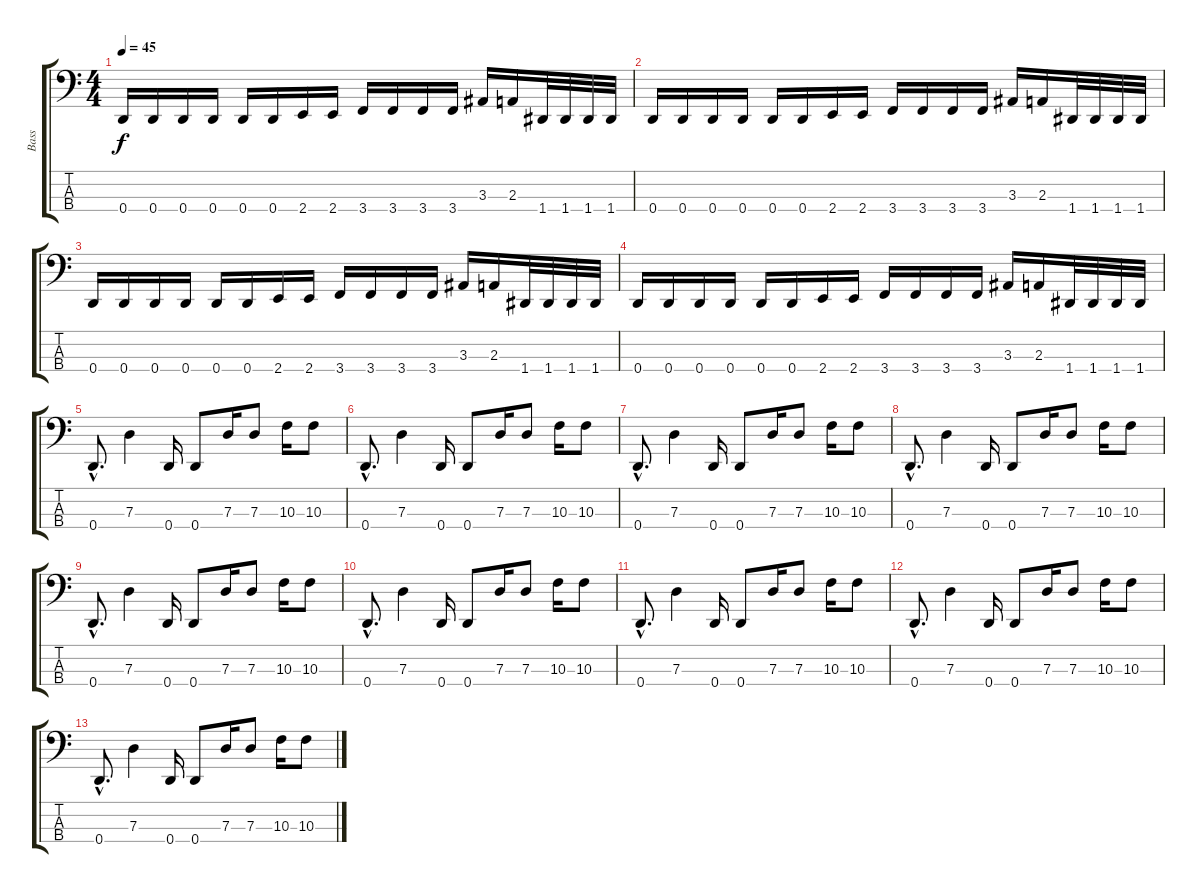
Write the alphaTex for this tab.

\track ("Bass" "Bass") {instrument electricbasspick}
\staff {score tabs}
\tuning (F2 C2 G1 D1) {hide}
\ts (4 4)
\tempo 45
\clef f4
\ks c
0.4.16{dy f} 0.4.16 0.4.16 0.4.16 0.4.16 0.4.16 2.4.16 2.4.16 3.4.16 3.4.16 3.4.16 3.4.16 3.3.16 2.3.16 1.4.32 1.4.32 1.4.32 1.4.32 |
0.4.16 0.4.16 0.4.16 0.4.16 0.4.16 0.4.16 2.4.16 2.4.16 3.4.16 3.4.16 3.4.16 3.4.16 3.3.16 2.3.16 1.4.32 1.4.32 1.4.32 1.4.32 |
0.4.16 0.4.16 0.4.16 0.4.16 0.4.16 0.4.16 2.4.16 2.4.16 3.4.16 3.4.16 3.4.16 3.4.16 3.3.16 2.3.16 1.4.32 1.4.32 1.4.32 1.4.32 |
0.4.16 0.4.16 0.4.16 0.4.16 0.4.16 0.4.16 2.4.16 2.4.16 3.4.16 3.4.16 3.4.16 3.4.16 3.3.16 2.3.16 1.4.32 1.4.32 1.4.32 1.4.32 |
0.4{hac}.8{d} 7.3.4 0.4.16 0.4.8 7.3.16 7.3.8 10.3.16 10.3.8 |
0.4{hac}.8{d} 7.3.4 0.4.16 0.4.8 7.3.16 7.3.8 10.3.16 10.3.8 |
0.4{hac}.8{d} 7.3.4 0.4.16 0.4.8 7.3.16 7.3.8 10.3.16 10.3.8 |
0.4{hac}.8{d} 7.3.4 0.4.16 0.4.8 7.3.16 7.3.8 10.3.16 10.3.8 |
0.4{hac}.8{d} 7.3.4 0.4.16 0.4.8 7.3.16 7.3.8 10.3.16 10.3.8 |
0.4{hac}.8{d volume 0} 7.3.4 0.4.16 0.4.8 7.3.16 7.3.8 10.3.16 10.3.8 |
0.4{hac}.8{d} 7.3.4 0.4.16 0.4.8 7.3.16 7.3.8 10.3.16 10.3.8 |
0.4{hac}.8{d} 7.3.4 0.4.16 0.4.8 7.3.16 7.3.8 10.3.16 10.3.8 |
0.4{hac}.8{d} 7.3.4 0.4.16 0.4.8 7.3.16 7.3.8 10.3.16 10.3.8
